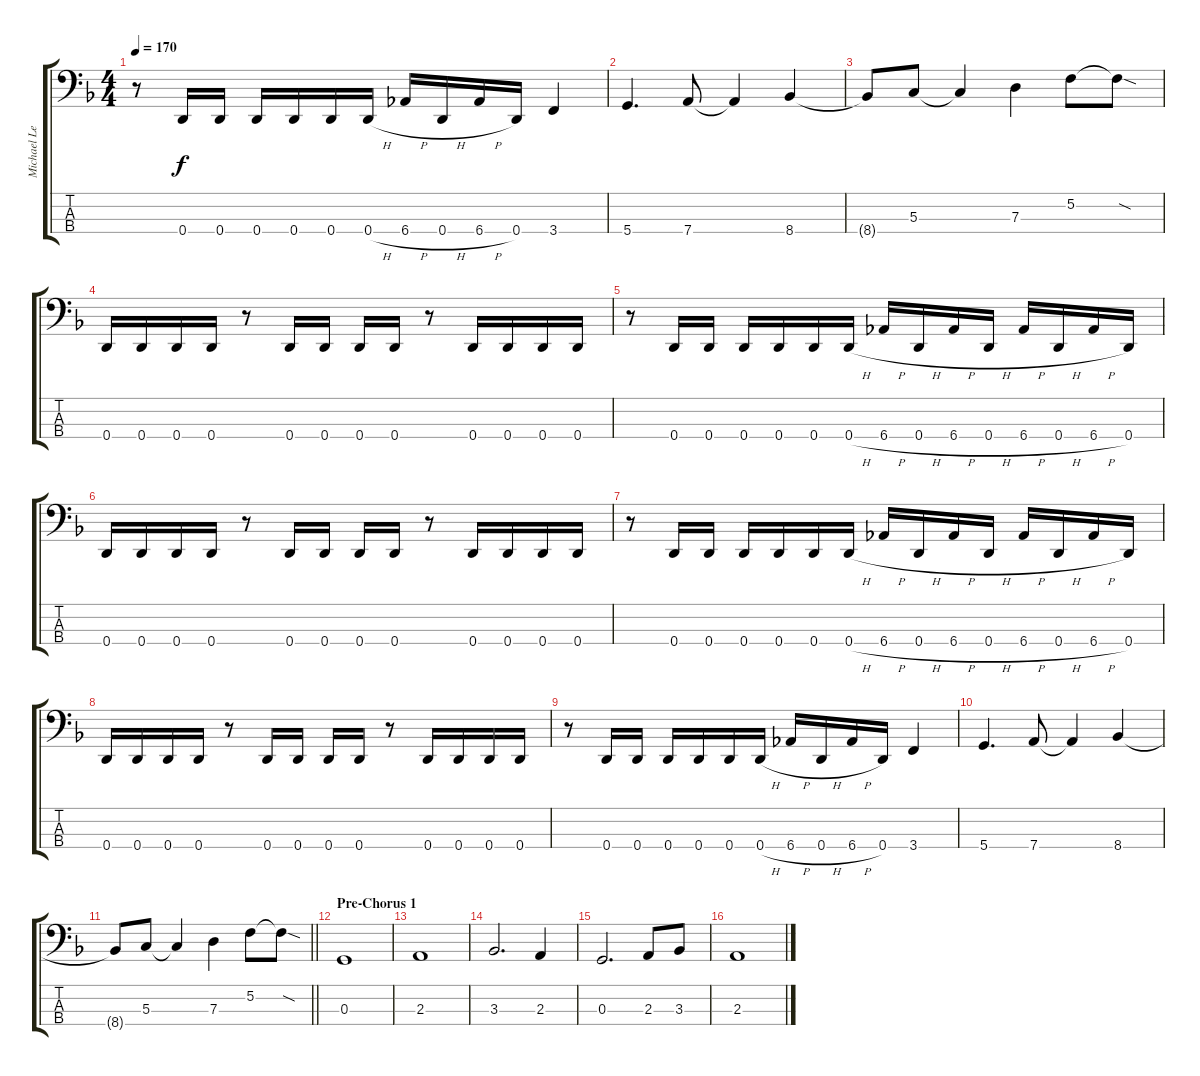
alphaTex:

\track ("Michael LePond Bass" "Michael Le") {instrument electricbassfinger}
\staff {score tabs}
\tuning (F2 C2 G1 D1) {hide}
\ts (4 4)
\tempo 170
\clef f4
\ks dminor
r.8{dy f} 0.4.16 0.4.16 0.4.16 0.4.16 0.4.16 0.4{h}.16 6.4{h}.16 0.4{h}.16 6.4{h}.16 0.4.16 3.4.4 |
5.4.4{d} 7.4.8 7.4{t}.4 8.4.4 |
8.4{t}.8 5.3.8 5.3{t}.4 7.3.4 5.2.8 5.2{sod t}.8 |
0.4.16 0.4.16 0.4.16 0.4.16 r.8 0.4.16 0.4.16 0.4.16 0.4.16 r.8 0.4.16 0.4.16 0.4.16 0.4.16 |
r.8 0.4.16 0.4.16 0.4.16 0.4.16 0.4.16 0.4{h}.16 6.4{h}.16 0.4{h}.16 6.4{h}.16 0.4{h}.16 6.4{h}.16 0.4{h}.16 6.4{h}.16 0.4.16 |
0.4.16 0.4.16 0.4.16 0.4.16 r.8 0.4.16 0.4.16 0.4.16 0.4.16 r.8 0.4.16 0.4.16 0.4.16 0.4.16 |
r.8 0.4.16 0.4.16 0.4.16 0.4.16 0.4.16 0.4{h}.16 6.4{h}.16 0.4{h}.16 6.4{h}.16 0.4{h}.16 6.4{h}.16 0.4{h}.16 6.4{h}.16 0.4.16 |
0.4.16 0.4.16 0.4.16 0.4.16 r.8 0.4.16 0.4.16 0.4.16 0.4.16 r.8 0.4.16 0.4.16 0.4.16 0.4.16 |
r.8 0.4.16 0.4.16 0.4.16 0.4.16 0.4.16 0.4{h}.16 6.4{h}.16 0.4{h}.16 6.4{h}.16 0.4.16 3.4.4 |
5.4.4{d} 7.4.8 7.4{t}.4 8.4.4 |
\barLineRight lightlight
8.4{t}.8 5.3.8 5.3{t}.4 7.3.4 5.2.8 5.2{sod t}.8 |
\section ("" "Pre-Chorus 1")
0.3.1 |
2.3.1 |
3.3.2{d} 2.3.4 |
0.3.2{d} 2.3.8 3.3.8 |
2.3.1
